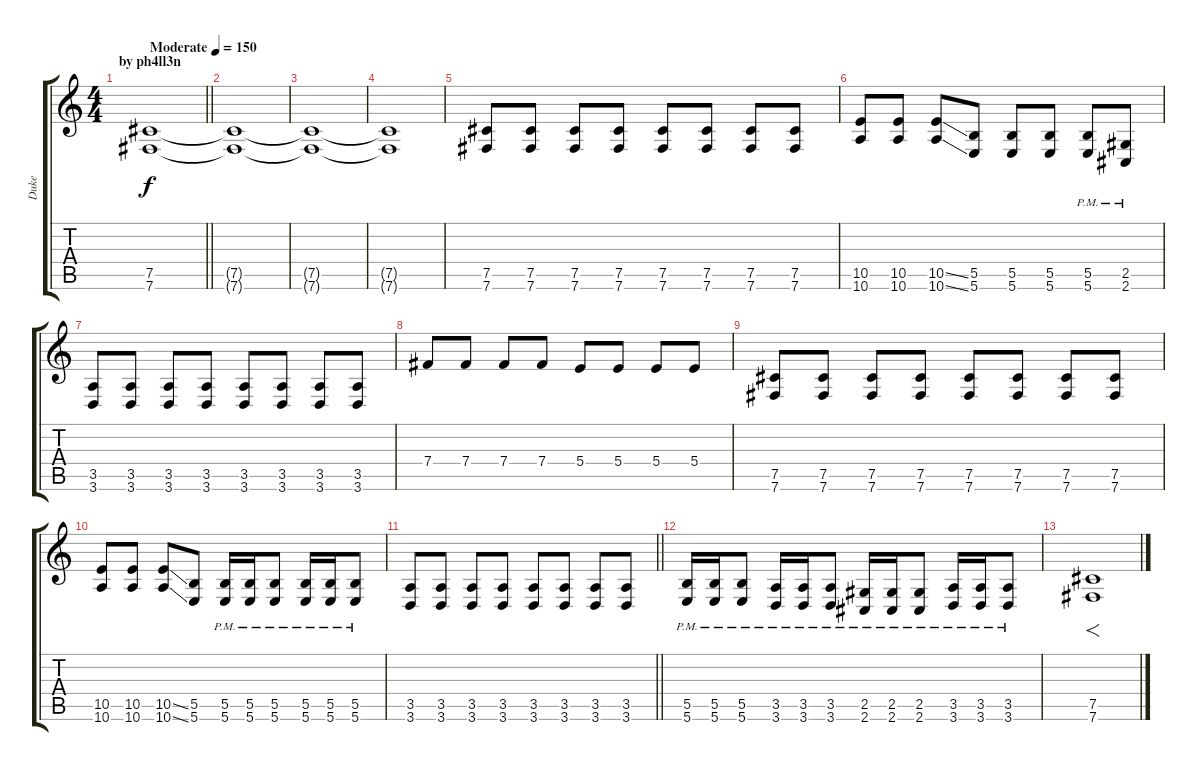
\track ("Duke" "Duke") {instrument overdrivenguitar}
\staff {score tabs}
\tuning (Db4 Ab3 E3 B2 Gb2 B1) {hide}
\ts (4 4)
\section ("" "by ph4ll3n")
\tempo (150 "Moderate")
\clef g2
\barLineRight lightlight
\ks c
(7.5 7.6).1{dy f instrument overdrivenguitar} |
(7.5{t} 7.6{t}).1 |
(7.5{t} 7.6{t}).1 |
(7.5{t} 7.6{t}).1 |
(7.5 7.6).8 (7.5 7.6).8 (7.5 7.6).8 (7.5 7.6).8 (7.5 7.6).8 (7.5 7.6).8 (7.5 7.6).8 (7.5 7.6).8 |
(10.5 10.6).8 (10.5 10.6).8 (10.5{ss} 10.6{ss}).8 (5.5 5.6).8 (5.5 5.6).8 (5.5 5.6).8 (5.5{pm} 5.6{pm}).8 (2.5{pm} 2.6{pm}).8 |
(3.5 3.6).8 (3.5 3.6).8 (3.5 3.6).8 (3.5 3.6).8 (3.5 3.6).8 (3.5 3.6).8 (3.5 3.6).8 (3.5 3.6).8 |
7.4.8 7.4.8 7.4.8 7.4.8 5.4.8 5.4.8 5.4.8 5.4.8 |
(7.5 7.6).8 (7.5 7.6).8 (7.5 7.6).8 (7.5 7.6).8 (7.5 7.6).8 (7.5 7.6).8 (7.5 7.6).8 (7.5 7.6).8 |
(10.5 10.6).8 (10.5 10.6).8 (10.5{ss} 10.6{ss}).8 (5.5 5.6).8 (5.5{pm} 5.6{pm}).16 (5.5{pm} 5.6{pm}).16 (5.5{pm} 5.6{pm}).8 (5.5{pm} 5.6{pm}).16 (5.5{pm} 5.6{pm}).16 (5.5{pm} 5.6{pm}).8 |
\barLineRight lightlight
(3.5 3.6).8 (3.5 3.6).8 (3.5 3.6).8 (3.5 3.6).8 (3.5 3.6).8 (3.5 3.6).8 (3.5 3.6).8 (3.5 3.6).8 |
(5.5{pm} 5.6{pm}).16 (5.5{pm} 5.6{pm}).16 (5.5{pm} 5.6{pm}).8 (3.5{pm} 3.6{pm}).16 (3.5{pm} 3.6{pm}).16 (3.5{pm} 3.6{pm}).8 (2.5{pm} 2.6{pm}).16 (2.5{pm} 2.6{pm}).16 (2.5{pm} 2.6{pm}).8 (3.5{pm} 3.6{pm}).16 (3.5{pm} 3.6{pm}).16 (3.5{pm} 3.6{pm}).8 |
(7.5 7.6).1{f}
